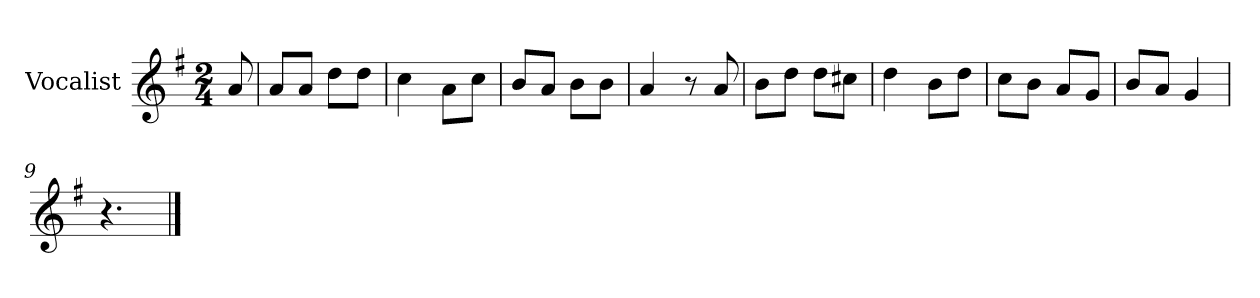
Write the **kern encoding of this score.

**kern
*part1
*staff1
*I"Vocalist
*k[f#]
*G:
*M2/4
=
8a
=1
8aL
8aJ
8ddL
8ddJ
=2
4cc
8aL
8ccJ
=3
8bL
8aJ
8bL
8bJ
=4
4a
8r
8a
=5
8bL
8ddJ
8ddL
8cc#XJ
=6
4dd
8bL
8ddJ
=7
8ccL
8bJ
8aL
8gJ
=8
8bL
8aJ
4g
=9
4.r
==
*-
